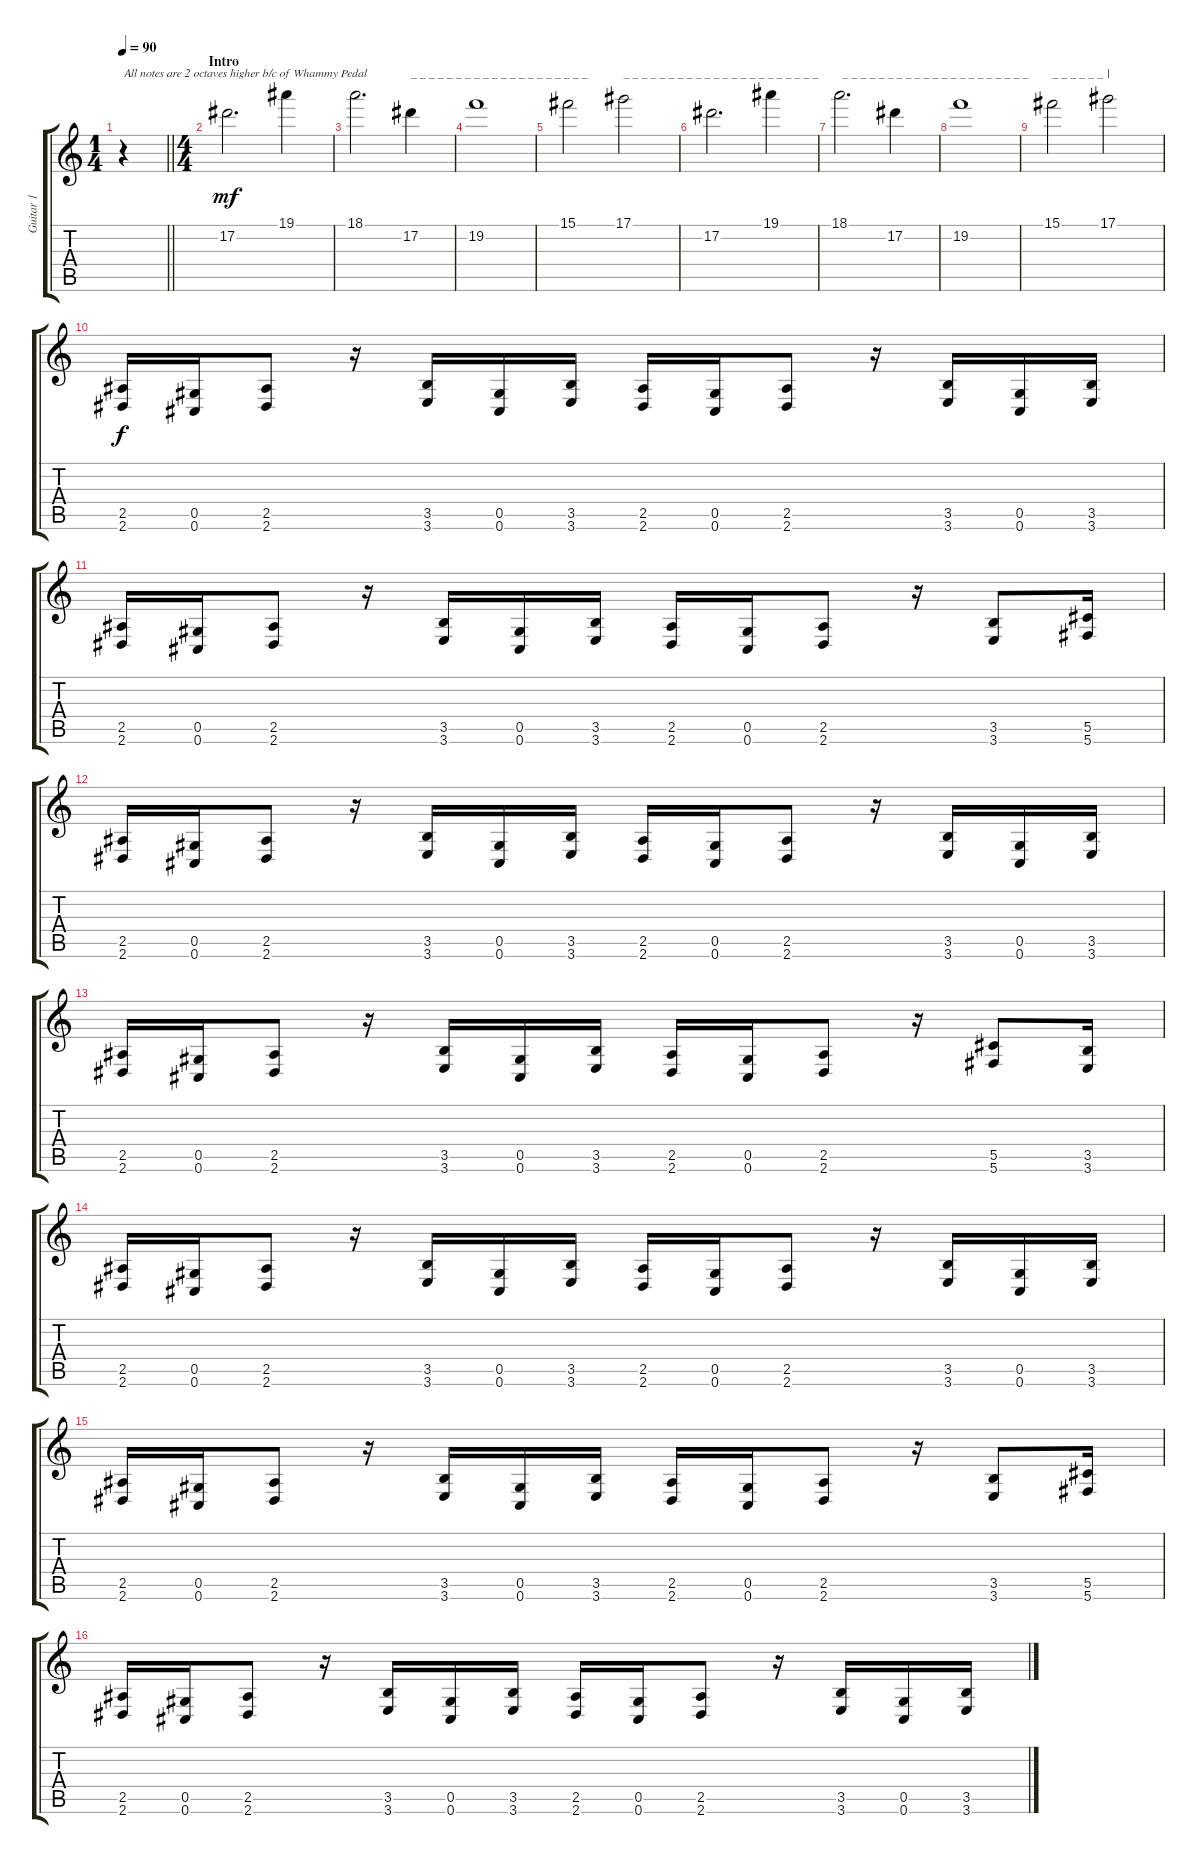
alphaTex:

\track ("Guitar 1" "Guitar 1") {instrument distortionguitar}
\staff {score tabs}
\tuning (Eb4 Bb3 Gb3 Db3 Ab2 Db2) {hide}
\ts (1 4)
\tempo 90
\clef g2
\barLineRight lightlight
\ks c
r.4{txt "All notes are 2 octaves higher b/c of Whammy Pedal" dy mf instrument distortionguitar} |
\ts (4 4)
\section ("" "Intro")
17.2.2{d} 19.1.4 |
18.1.2{d} 17.2.4{txt "_ _ _ _ _ _ _ _ _ _ _ _ _ _ _ _ _ _ _ _"} |
19.2.1 |
15.1.2 17.1.2{txt "_ _ _ _ _ _ _ _ _ _ _ _ _ _ _ _ _ _ _ _ _ _"} |
17.2.2{d} 19.1.4 |
18.1.2{d txt " _ _ _ _ _ _ _ _ _ _ _ _ _ _ _ _ _ _ _ _ _"} 17.2.4 |
19.2.1 |
15.1.2{txt "_ _ _ _ _ _ |"} 17.1.2 |
(2.5 2.6).16{dy f} (0.5 0.6).16 (2.5 2.6).8 r.16 (3.5 3.6).16 (0.5 0.6).16 (3.5 3.6).16 (2.5 2.6).16 (0.5 0.6).16 (2.5 2.6).8 r.16 (3.5 3.6).16 (0.5 0.6).16 (3.5 3.6).16 |
(2.5 2.6).16 (0.5 0.6).16 (2.5 2.6).8 r.16 (3.5 3.6).16 (0.5 0.6).16 (3.5 3.6).16 (2.5 2.6).16 (0.5 0.6).16 (2.5 2.6).8 r.16 (3.5 3.6).8 (5.5 5.6).16 |
(2.5 2.6).16 (0.5 0.6).16 (2.5 2.6).8 r.16 (3.5 3.6).16 (0.5 0.6).16 (3.5 3.6).16 (2.5 2.6).16 (0.5 0.6).16 (2.5 2.6).8 r.16 (3.5 3.6).16 (0.5 0.6).16 (3.5 3.6).16 |
(2.5 2.6).16 (0.5 0.6).16 (2.5 2.6).8 r.16 (3.5 3.6).16 (0.5 0.6).16 (3.5 3.6).16 (2.5 2.6).16 (0.5 0.6).16 (2.5 2.6).8 r.16 (5.5 5.6).8 (3.5 3.6).16 |
(2.5 2.6).16 (0.5 0.6).16 (2.5 2.6).8 r.16 (3.5 3.6).16 (0.5 0.6).16 (3.5 3.6).16 (2.5 2.6).16 (0.5 0.6).16 (2.5 2.6).8 r.16 (3.5 3.6).16 (0.5 0.6).16 (3.5 3.6).16 |
(2.5 2.6).16 (0.5 0.6).16 (2.5 2.6).8 r.16 (3.5 3.6).16 (0.5 0.6).16 (3.5 3.6).16 (2.5 2.6).16 (0.5 0.6).16 (2.5 2.6).8 r.16 (3.5 3.6).8 (5.5 5.6).16 |
(2.5 2.6).16 (0.5 0.6).16 (2.5 2.6).8 r.16 (3.5 3.6).16 (0.5 0.6).16 (3.5 3.6).16 (2.5 2.6).16 (0.5 0.6).16 (2.5 2.6).8 r.16 (3.5 3.6).16 (0.5 0.6).16 (3.5 3.6).16
